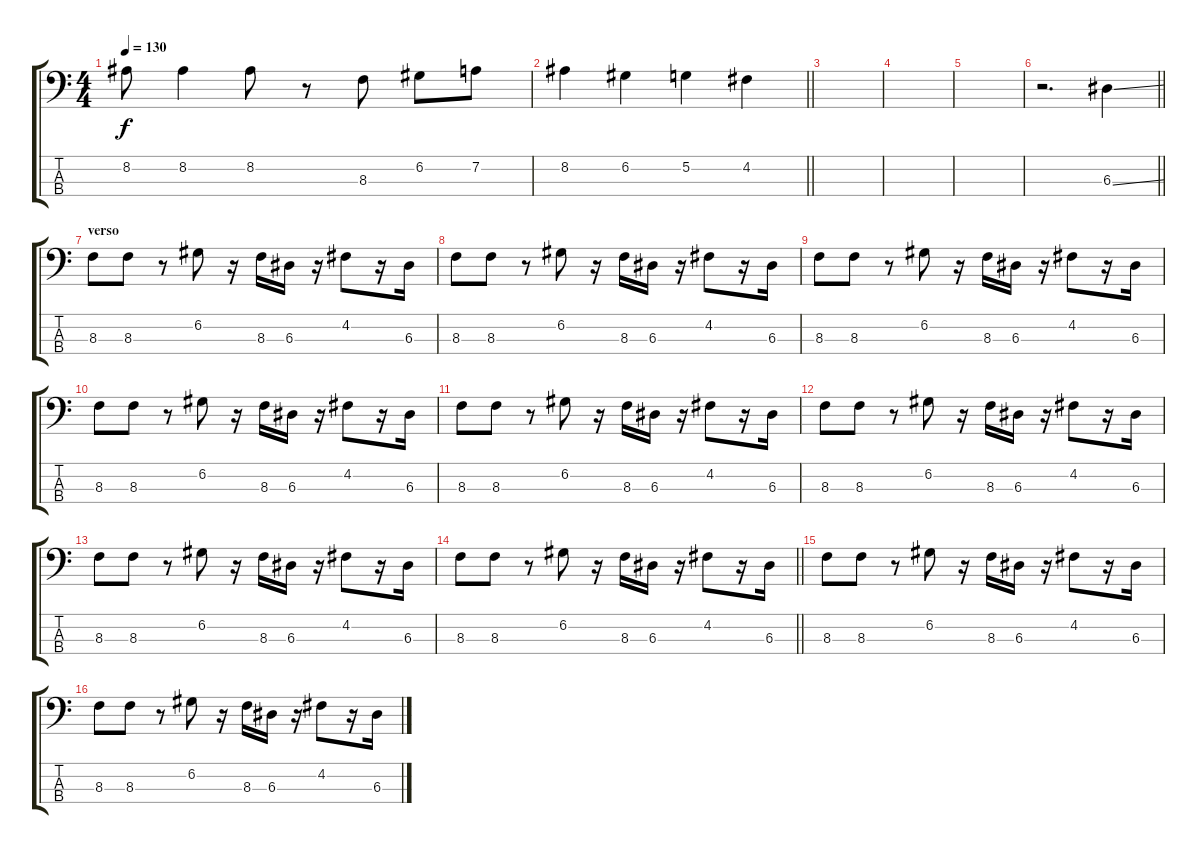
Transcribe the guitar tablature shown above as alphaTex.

\track "" {instrument electricbassfinger}
\staff {score tabs}
\tuning (G2 D2 A1 E1) {hide}
\ts (4 4)
\tempo 130
\clef f4
\ks c
8.2.8{dy f} 8.2.4 8.2.8 r.8 8.3.8 6.2.8 7.2.8 |
\barLineRight lightlight
8.2.4 6.2.4 5.2.4 4.2.4 |
|
|
|
\barLineRight lightlight
r.2{d} 6.3{ss}.4 |
\section ("" "verso")
8.3.8 8.3.8 r.8 6.2.8 r.16 8.3.16 6.3.16 r.16 4.2.8 r.16 6.3.16 |
8.3.8 8.3.8 r.8 6.2.8 r.16 8.3.16 6.3.16 r.16 4.2.8 r.16 6.3.16 |
8.3.8 8.3.8 r.8 6.2.8 r.16 8.3.16 6.3.16 r.16 4.2.8 r.16 6.3.16 |
8.3.8 8.3.8 r.8 6.2.8 r.16 8.3.16 6.3.16 r.16 4.2.8 r.16 6.3.16 |
8.3.8 8.3.8 r.8 6.2.8 r.16 8.3.16 6.3.16 r.16 4.2.8 r.16 6.3.16 |
8.3.8 8.3.8 r.8 6.2.8 r.16 8.3.16 6.3.16 r.16 4.2.8 r.16 6.3.16 |
8.3.8 8.3.8 r.8 6.2.8 r.16 8.3.16 6.3.16 r.16 4.2.8 r.16 6.3.16 |
\barLineRight lightlight
8.3.8 8.3.8 r.8 6.2.8 r.16 8.3.16 6.3.16 r.16 4.2.8 r.16 6.3.16 |
\section ("" "")
8.3.8 8.3.8 r.8 6.2.8 r.16 8.3.16 6.3.16 r.16 4.2.8 r.16 6.3.16 |
8.3.8 8.3.8 r.8 6.2.8 r.16 8.3.16 6.3.16 r.16 4.2.8 r.16 6.3.16
